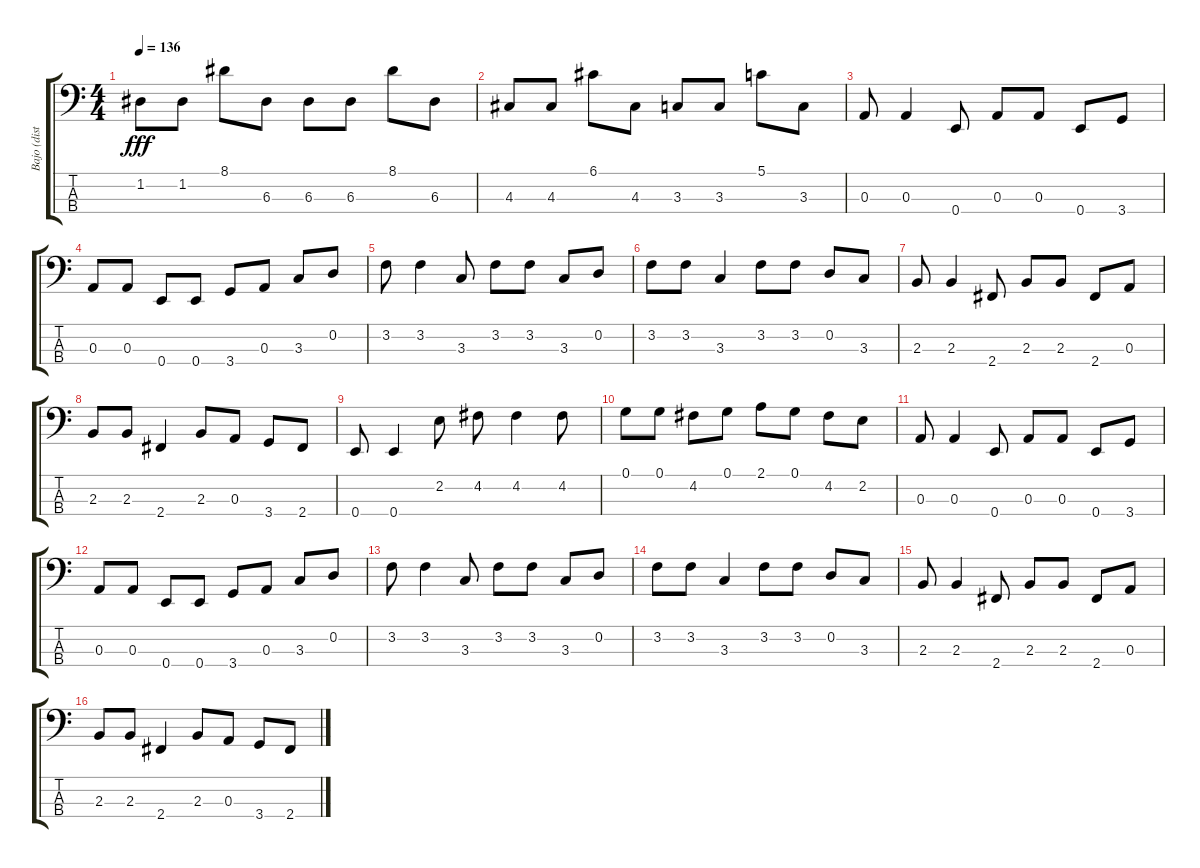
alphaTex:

\track ("Bajo (dist)" "Bajo (dist") {instrument distortionguitar}
\staff {score tabs}
\tuning (G2 D2 A1 E1) {hide}
\ts (4 4)
\tempo 136
\clef f4
\ks c
1.2.8{dy fff} 1.2.8 8.1.8 6.3.8 6.3.8 6.3.8 8.1.8 6.3.8 |
4.3.8 4.3.8 6.1.8 4.3.8 3.3.8 3.3.8 5.1.8 3.3.8 |
0.3.8 0.3.4 0.4.8 0.3.8 0.3.8 0.4.8 3.4.8 |
0.3.8 0.3.8 0.4.8 0.4.8 3.4.8 0.3.8 3.3.8 0.2.8 |
3.2.8 3.2.4 3.3.8 3.2.8 3.2.8 3.3.8 0.2.8 |
3.2.8 3.2.8 3.3.4 3.2.8 3.2.8 0.2.8 3.3.8 |
2.3.8 2.3.4 2.4.8 2.3.8 2.3.8 2.4.8 0.3.8 |
2.3.8 2.3.8 2.4.4 2.3.8 0.3.8 3.4.8 2.4.8 |
0.4.8 0.4.4 2.2.8 4.2.8 4.2.4 4.2.8 |
0.1.8 0.1.8 4.2.8 0.1.8 2.1.8 0.1.8 4.2.8 2.2.8 |
0.3.8 0.3.4 0.4.8 0.3.8 0.3.8 0.4.8 3.4.8 |
0.3.8 0.3.8 0.4.8 0.4.8 3.4.8 0.3.8 3.3.8 0.2.8 |
3.2.8 3.2.4 3.3.8 3.2.8 3.2.8 3.3.8 0.2.8 |
3.2.8 3.2.8 3.3.4 3.2.8 3.2.8 0.2.8 3.3.8 |
2.3.8 2.3.4 2.4.8 2.3.8 2.3.8 2.4.8 0.3.8 |
2.3.8 2.3.8 2.4.4 2.3.8 0.3.8 3.4.8 2.4.8
